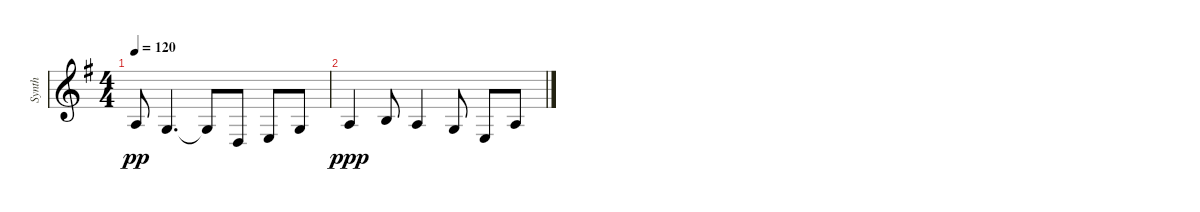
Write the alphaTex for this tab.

\track ("Synth" "Synth") {instrument synthstrings1}
\staff {score}
\tuning (E4 B3 G3 D3 A2 E2) {hide}
\ts (4 4)
\tempo 120
\clef g2
\ks g
2.3.8{dy pp} 0.3.4{d} 0.3{t}.8 0.4.8 2.4.8 0.3.8 |
2.3.4{dy ppp} 0.2.8 2.3.4 0.3.8 2.4.8 2.3.8
